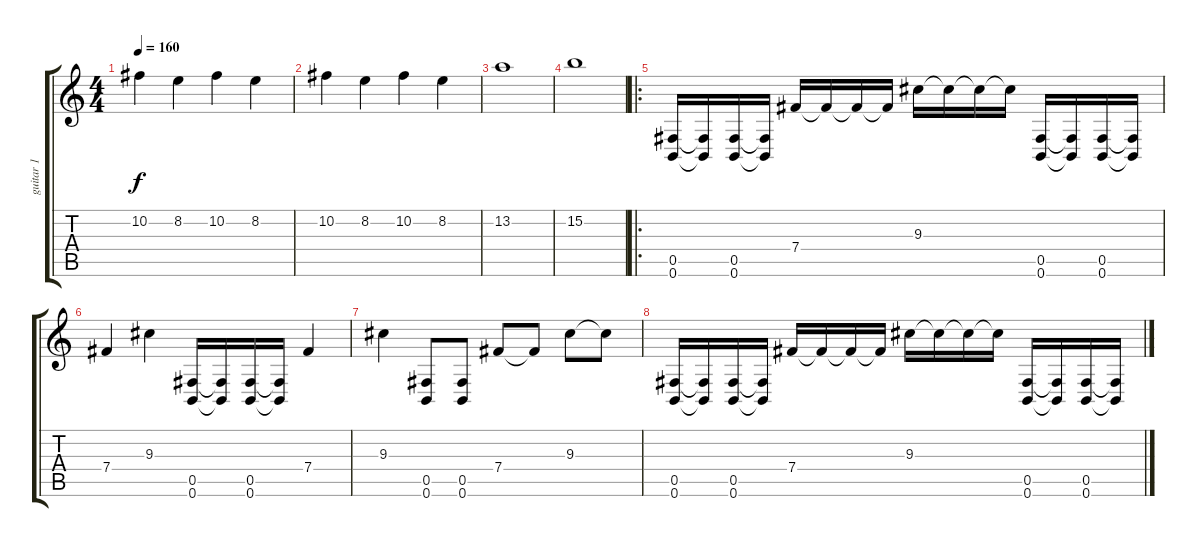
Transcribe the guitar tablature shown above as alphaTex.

\track ("guitar 1" "guitar 1") {instrument overdrivenguitar}
\staff {score tabs}
\tuning (Db4 Ab3 E3 B2 Gb2 B1) {hide}
\ts (4 4)
\tempo 160
\clef g2
\ks c
10.2.4{dy f} 8.2.4 10.2.4 8.2.4 |
10.2.4 8.2.4 10.2.4 8.2.4 |
13.2.1 |
15.2.1 |
\ro
(0.5 0.6).16 (0.5{t} 0.6{t}).16 (0.5 0.6).16 (0.5{t} 0.6{t}).16 7.4.16 7.4{t}.16 7.4{t}.16 7.4{t}.16 9.3.16 9.3{t}.16 9.3{t}.16 9.3{t}.16 (0.5 0.6).16 (0.5{t} 0.6{t}).16 (0.5 0.6).16 (0.5{t} 0.6{t}).16 |
7.4.4 9.3.4 (0.5 0.6).16 (0.5{t} 0.6{t}).16 (0.5 0.6).16 (0.5{t} 0.6{t}).16 7.4.4 |
9.3.4 (0.5 0.6).8 (0.5 0.6).8 7.4.8 7.4{t}.8 9.3.8 9.3{t}.8 |
(0.5 0.6).16 (0.5{t} 0.6{t}).16 (0.5 0.6).16 (0.5{t} 0.6{t}).16 7.4.16 7.4{t}.16 7.4{t}.16 7.4{t}.16 9.3.16 9.3{t}.16 9.3{t}.16 9.3{t}.16 (0.5 0.6).16 (0.5{t} 0.6{t}).16 (0.5 0.6).16 (0.5{t} 0.6{t}).16
